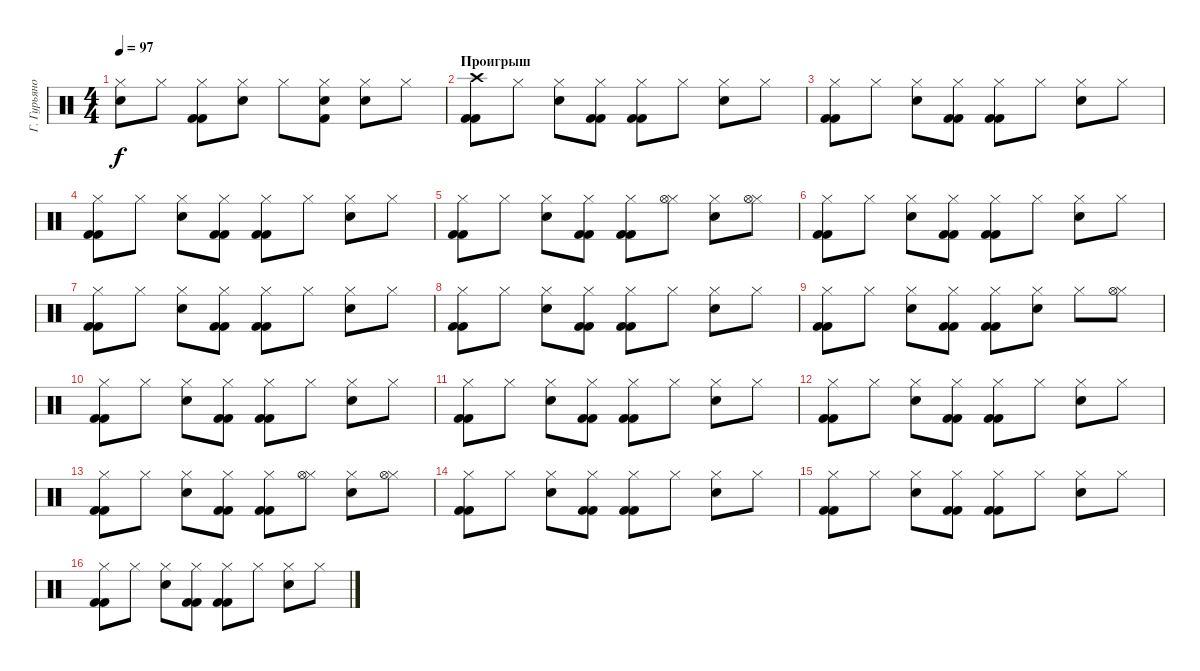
\track ("Г. Гурьянов" "Г. Гурьяно") {instrument percussion}
\staff {score}
\articulation defaults
\ts (4 4)
\tempo 97
\clef neutral
\ks c
("Hi-Hat (closed)" "Snare (hit) 2").8{dy f} "Hi-Hat (closed)".8 ("Hi-Hat (closed)" "Kick (hit) 2" "Kick (hit) 2").8 ("Hi-Hat (closed)" "Snare (hit) 2").8 "Hi-Hat (closed)".8 ("Hi-Hat (closed)" "Snare (hit) 2" "Kick (hit) 2").8 ("Hi-Hat (closed)" "Snare (hit) 2").8 "Hi-Hat (closed)".8 |
\section ("" "Проигрыш")
("Crash high (hit)" "Kick (hit) 2" "Kick (hit) 2").8 "Hi-Hat (closed)".8 ("Hi-Hat (closed)" "Snare (hit) 2").8 ("Hi-Hat (closed)" "Kick (hit) 2" "Kick (hit) 2").8 ("Hi-Hat (closed)" "Kick (hit) 2" "Kick (hit) 2").8 "Hi-Hat (closed)".8 ("Hi-Hat (closed)" "Snare (hit) 2").8 "Hi-Hat (closed)".8 |
("Hi-Hat (closed)" "Kick (hit) 2" "Kick (hit) 2").8 "Hi-Hat (closed)".8 ("Hi-Hat (closed)" "Snare (hit) 2").8 ("Hi-Hat (closed)" "Kick (hit) 2" "Kick (hit) 2").8 ("Hi-Hat (closed)" "Kick (hit) 2" "Kick (hit) 2").8 "Hi-Hat (closed)".8 ("Hi-Hat (closed)" "Snare (hit) 2").8 "Hi-Hat (closed)".8 |
("Hi-Hat (closed)" "Kick (hit) 2" "Kick (hit) 2").8 "Hi-Hat (closed)".8 ("Hi-Hat (closed)" "Snare (hit) 2").8 ("Hi-Hat (closed)" "Kick (hit) 2" "Kick (hit) 2").8 ("Hi-Hat (closed)" "Kick (hit) 2" "Kick (hit) 2").8 "Hi-Hat (closed)".8 ("Hi-Hat (closed)" "Snare (hit) 2").8 "Hi-Hat (closed)".8 |
("Hi-Hat (closed)" "Kick (hit) 2" "Kick (hit) 2").8 "Hi-Hat (closed)".8 ("Hi-Hat (closed)" "Snare (hit) 2").8 ("Hi-Hat (closed)" "Kick (hit) 2" "Kick (hit) 2").8 ("Hi-Hat (closed)" "Kick (hit) 2" "Kick (hit) 2").8 ("Hi-Hat (closed)" "Hi-Hat (open)").8 ("Hi-Hat (closed)" "Snare (hit) 2").8 ("Hi-Hat (closed)" "Hi-Hat (open)").8 |
("Hi-Hat (closed)" "Kick (hit) 2" "Kick (hit) 2").8 "Hi-Hat (closed)".8 ("Hi-Hat (closed)" "Snare (hit) 2").8 ("Hi-Hat (closed)" "Kick (hit) 2" "Kick (hit) 2").8 ("Hi-Hat (closed)" "Kick (hit) 2" "Kick (hit) 2").8 "Hi-Hat (closed)".8 ("Hi-Hat (closed)" "Snare (hit) 2").8 "Hi-Hat (closed)".8 |
("Hi-Hat (closed)" "Kick (hit) 2" "Kick (hit) 2").8 "Hi-Hat (closed)".8 ("Hi-Hat (closed)" "Snare (hit) 2").8 ("Hi-Hat (closed)" "Kick (hit) 2" "Kick (hit) 2").8 ("Hi-Hat (closed)" "Kick (hit) 2" "Kick (hit) 2").8 "Hi-Hat (closed)".8 ("Hi-Hat (closed)" "Snare (hit) 2").8 "Hi-Hat (closed)".8 |
("Hi-Hat (closed)" "Kick (hit) 2" "Kick (hit) 2").8 "Hi-Hat (closed)".8 ("Hi-Hat (closed)" "Snare (hit) 2").8 ("Hi-Hat (closed)" "Kick (hit) 2" "Kick (hit) 2").8 ("Hi-Hat (closed)" "Kick (hit) 2" "Kick (hit) 2").8 "Hi-Hat (closed)".8 ("Hi-Hat (closed)" "Snare (hit) 2").8 "Hi-Hat (closed)".8 |
("Hi-Hat (closed)" "Kick (hit) 2" "Kick (hit) 2").8 "Hi-Hat (closed)".8 ("Hi-Hat (closed)" "Snare (hit) 2").8 ("Hi-Hat (closed)" "Kick (hit) 2" "Kick (hit) 2").8 ("Hi-Hat (closed)" "Kick (hit) 2" "Kick (hit) 2").8 ("Hi-Hat (closed)" "Snare (hit) 2").8 "Hi-Hat (closed)".8 ("Hi-Hat (closed)" "Hi-Hat (open)").8 |
("Hi-Hat (closed)" "Kick (hit) 2" "Kick (hit) 2").8 "Hi-Hat (closed)".8 ("Hi-Hat (closed)" "Snare (hit) 2").8 ("Hi-Hat (closed)" "Kick (hit) 2" "Kick (hit) 2").8 ("Hi-Hat (closed)" "Kick (hit) 2" "Kick (hit) 2").8 "Hi-Hat (closed)".8 ("Hi-Hat (closed)" "Snare (hit) 2").8 "Hi-Hat (closed)".8 |
("Hi-Hat (closed)" "Kick (hit) 2" "Kick (hit) 2").8 "Hi-Hat (closed)".8 ("Hi-Hat (closed)" "Snare (hit) 2").8 ("Hi-Hat (closed)" "Kick (hit) 2" "Kick (hit) 2").8 ("Hi-Hat (closed)" "Kick (hit) 2" "Kick (hit) 2").8 "Hi-Hat (closed)".8 ("Hi-Hat (closed)" "Snare (hit) 2").8 "Hi-Hat (closed)".8 |
("Hi-Hat (closed)" "Kick (hit) 2" "Kick (hit) 2").8 "Hi-Hat (closed)".8 ("Hi-Hat (closed)" "Snare (hit) 2").8 ("Hi-Hat (closed)" "Kick (hit) 2" "Kick (hit) 2").8 ("Hi-Hat (closed)" "Kick (hit) 2" "Kick (hit) 2").8 "Hi-Hat (closed)".8 ("Hi-Hat (closed)" "Snare (hit) 2").8 "Hi-Hat (closed)".8 |
("Hi-Hat (closed)" "Kick (hit) 2" "Kick (hit) 2").8 "Hi-Hat (closed)".8 ("Hi-Hat (closed)" "Snare (hit) 2").8 ("Hi-Hat (closed)" "Kick (hit) 2" "Kick (hit) 2").8 ("Hi-Hat (closed)" "Kick (hit) 2" "Kick (hit) 2").8 ("Hi-Hat (closed)" "Hi-Hat (open)").8 ("Hi-Hat (closed)" "Snare (hit) 2").8 ("Hi-Hat (closed)" "Hi-Hat (open)").8 |
("Hi-Hat (closed)" "Kick (hit) 2" "Kick (hit) 2").8 "Hi-Hat (closed)".8 ("Hi-Hat (closed)" "Snare (hit) 2").8 ("Hi-Hat (closed)" "Kick (hit) 2" "Kick (hit) 2").8 ("Hi-Hat (closed)" "Kick (hit) 2" "Kick (hit) 2").8 "Hi-Hat (closed)".8 ("Hi-Hat (closed)" "Snare (hit) 2").8 "Hi-Hat (closed)".8 |
("Hi-Hat (closed)" "Kick (hit) 2" "Kick (hit) 2").8 "Hi-Hat (closed)".8 ("Hi-Hat (closed)" "Snare (hit) 2").8 ("Hi-Hat (closed)" "Kick (hit) 2" "Kick (hit) 2").8 ("Hi-Hat (closed)" "Kick (hit) 2" "Kick (hit) 2").8 "Hi-Hat (closed)".8 ("Hi-Hat (closed)" "Snare (hit) 2").8 "Hi-Hat (closed)".8 |
("Hi-Hat (closed)" "Kick (hit) 2" "Kick (hit) 2").8 "Hi-Hat (closed)".8 ("Hi-Hat (closed)" "Snare (hit) 2").8 ("Hi-Hat (closed)" "Kick (hit) 2" "Kick (hit) 2").8 ("Hi-Hat (closed)" "Kick (hit) 2" "Kick (hit) 2").8 "Hi-Hat (closed)".8 ("Hi-Hat (closed)" "Snare (hit) 2").8 "Hi-Hat (closed)".8
